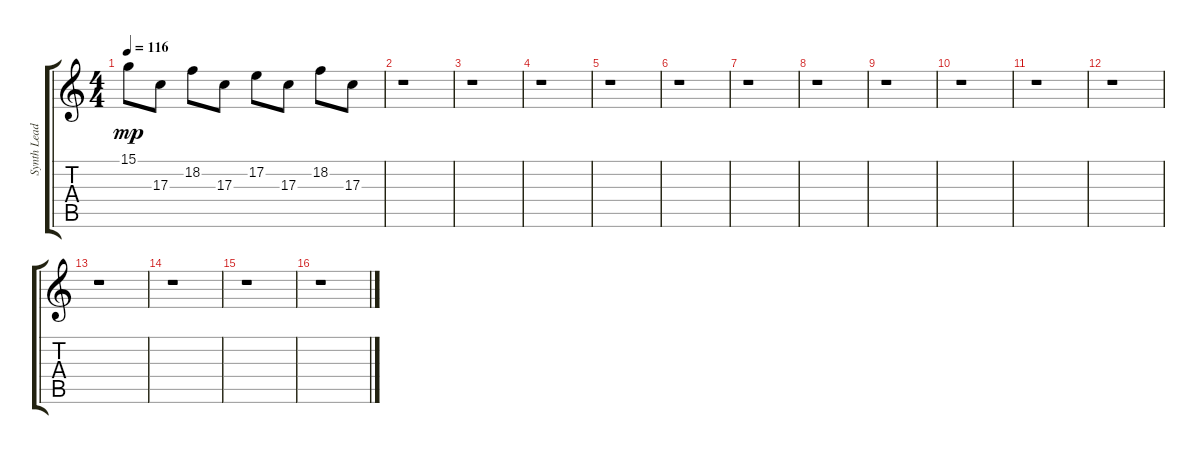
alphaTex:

\track ("Synth Lead(Sawtooth)" "Synth Lead") {instrument lead2sawtooth}
\staff {score tabs}
\tuning (E4 B3 G3 D3 A2 E2) {hide}
\ts (4 4)
\tempo 116
\clef g2
\ks c
15.1.8{dy mp} 17.3.8 18.2.8 17.3.8 17.2.8 17.3.8 18.2.8 17.3.8 |
r.1 |
r.1 |
r.1 |
r.1 |
r.1 |
r.1 |
r.1 |
r.1 |
r.1 |
r.1 |
r.1 |
r.1 |
r.1 |
r.1 |
r.1
